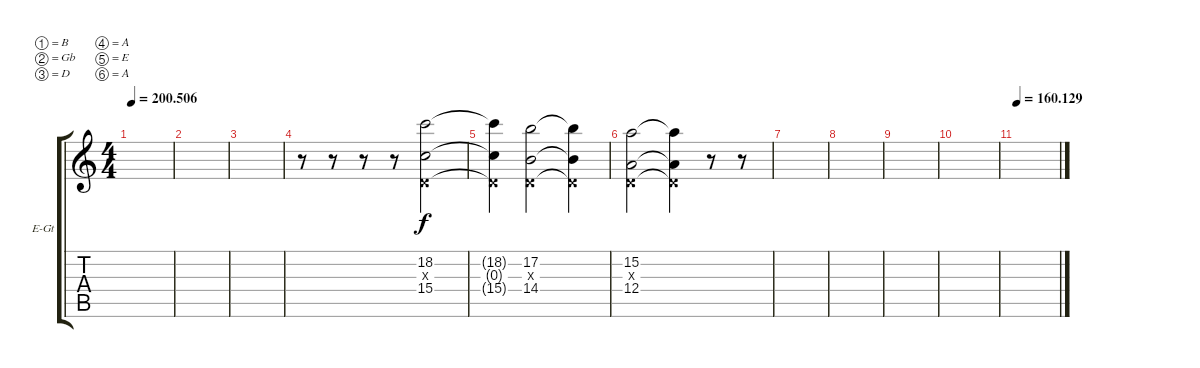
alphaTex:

\bracketExtendMode groupsimilarinstruments
\firstSystemTrackNameOrientation horizontal
\otherSystemsTrackNameOrientation horizontal
\track ("Solo" "E-Gt") {instrument distortionguitar}
\staff {score tabs}
\tuning (B3 Gb3 D3 A2 E2 A1)
\ts (4 4)
\tempo
200.506
\accidentals auto
\clef g2
\ottava regular
\simile none
\scale
0.333333
\ks c
|
\scale
0.333333 |
\scale
0.333333 |
\scale
0.333333 r.8 r.8 r.8 r.8 (15.4 0.3{x} 18.2).2 |
\scale
0.333333 (0.3{x t} 15.4{t} 18.2{t}).4 (14.4 0.3{x} 17.2).2 (14.4{t} 0.3{x t} 17.2{t}).4 |
\scale
0.333333 (12.4 0.3{x} 15.2).2 (12.4{t} 0.3{x t} 15.2{t}).4 r.8 r.8 |
\scale
0.333333 |
\scale
0.333333 |
|
|
\tempo
160.129
